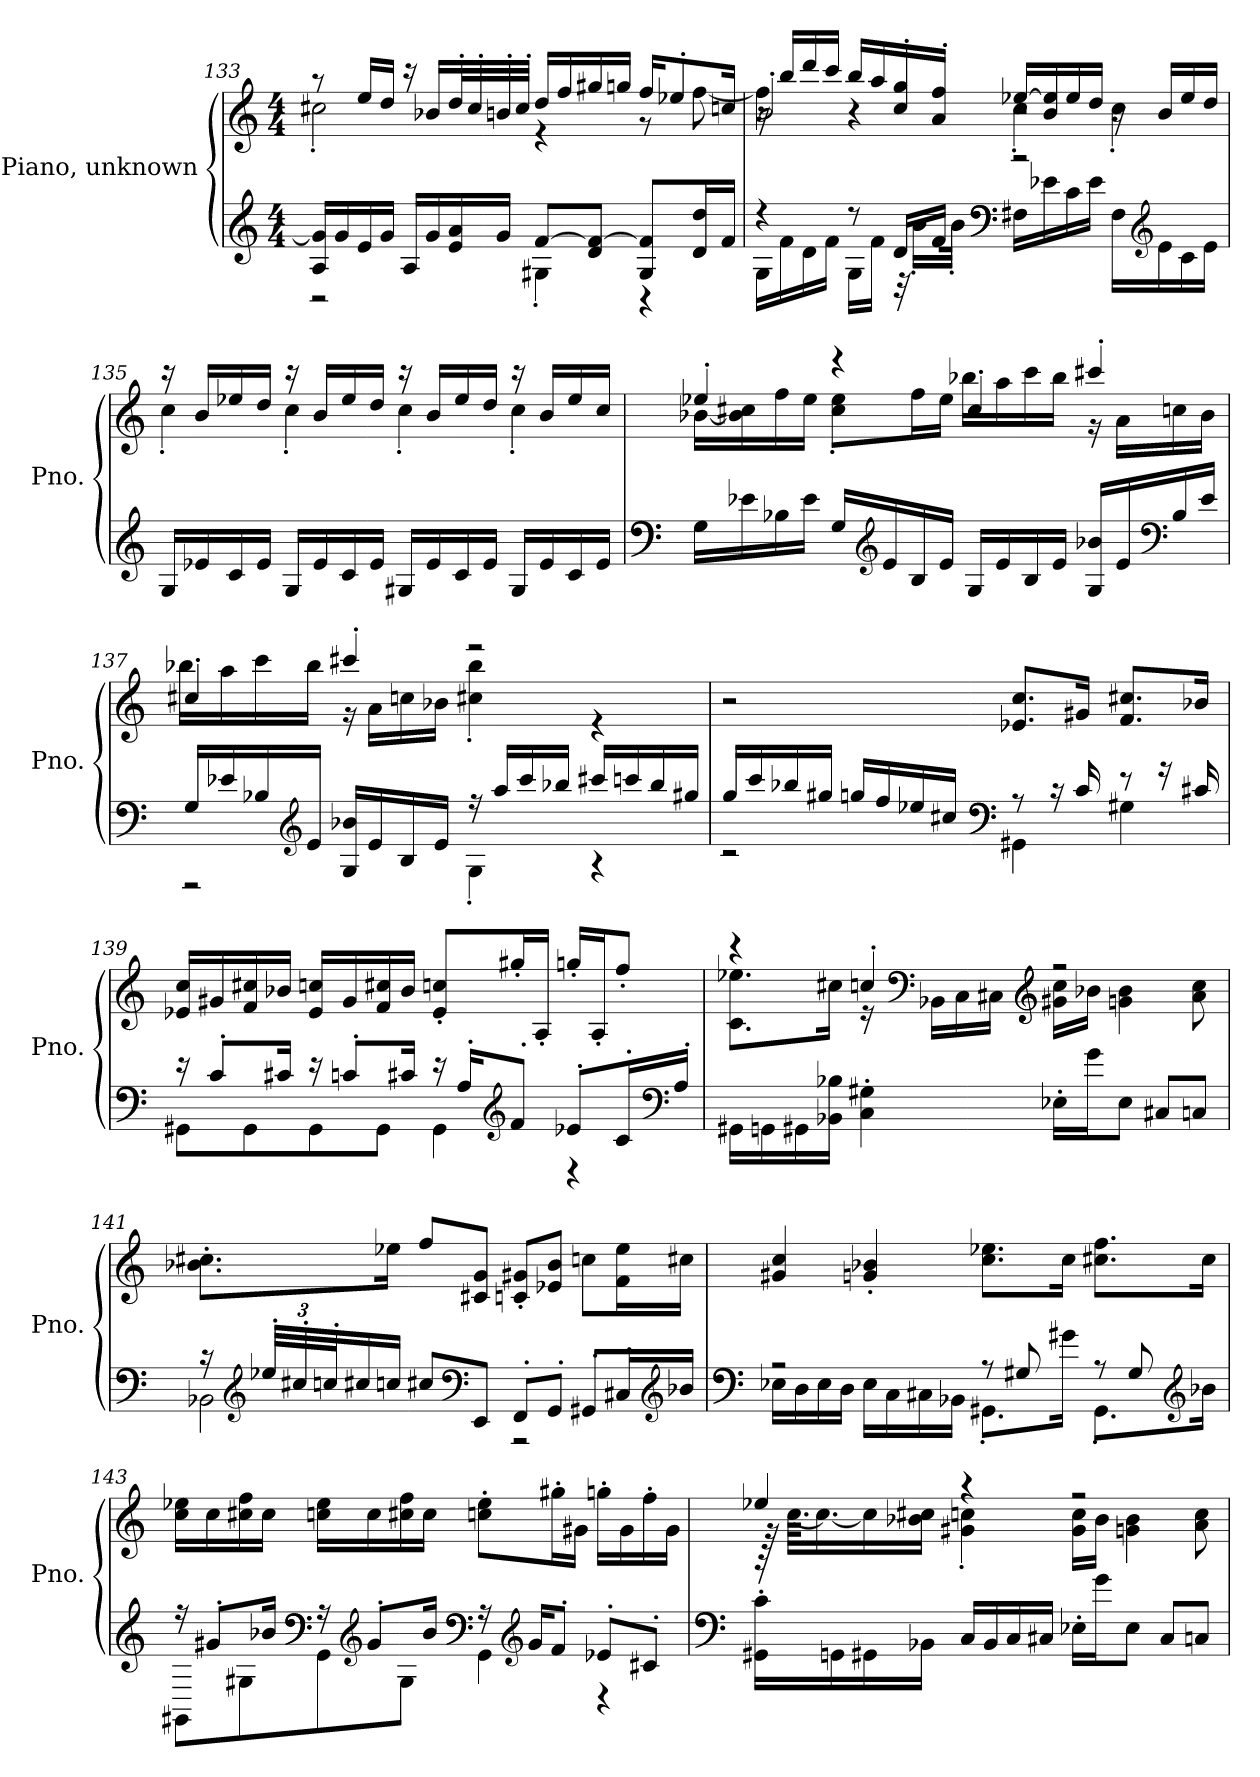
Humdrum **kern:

**kern	**kern
*part1	*part1
*staff2	*staff1
*I"Piano, unknown	*
*I'Pno.	*
!!LO:LB:g=z
*clefG2	*clefG2
*k[]	*k[]
*M4/4	*M4/4
=133	=133
*^	*^
16A/ 16g/]LL	2r	8r	2cc#X'\
16g/	.	.	.
16e/	.	16ee/LL	.
16g/JJ	.	16dd/JJ	.
16A/LL	.	16r	.
16g/	.	16b-X/LL	.
16e/ 16a/	.	32dd'/L	.
.	.	32cc#'/	.
16g/JJ	.	32bn'/	.
.	.	32cc#'/JJJ	.
[8f/L	4G#X'\	16dd/LL	4r
.	.	16ff/	.
8d/ 8f/_J	.	16gg#X/	.
.	.	16ggn/JJ	.
8G#/ 8f/]L	4r	16ff/KL	8r
.	.	8ee-X'/	.
16d/ 16dd/L	.	.	[8ff\
16f/JJ	.	16ccn/Jk	.
!!LO:LB:g=z
=134	=134	=134	=134
*	*	*	*^
4r	16G\LL	16r	4ff\]	2b'/
.	16f\	16bb/LL	.	.
.	16d\	16ddd/	.	.
.	16f\JJ	16ccc/JJ	.	.
8r	16G\LL	16bb/LL	4r	.
.	16f\JJ	16aa/	.	.
16d/LL	32r	16cc/' 16gg/'	.	.
.	16b'\LL	.	.	.
16f/JJ	.	16a/' 16ff/'JJ	.	.
.	32b'\JJk	.	.	.
*clefF4	*	*	*	*
2r	16F#X\LL	[16ee-X/LL	4cc'\	2r
.	16e-X\	16b/ 16ee-/]	.	.
.	16c\	16ee-/	.	.
.	16e-\JJ	16dd/JJ	.	.
.	16F#\LL	16r	4cc'\	.
*clefG2	*	*	*	*
.	16e-\	16b/LL	.	.
.	16c\	16ee-/	.	.
.	16e-\JJ	16dd/JJ	.	.
*v	*v	*	*	*
*	*	*v	*v
=135	=135	=135
16G/LL	16r	4cc'\
16e-X/	16b/LL	.
16c/	16ee-X/	.
16e-/JJ	16dd/JJ	.
16G/LL	16r	4cc'\
16e-/	16b/LL	.
16c/	16ee-/	.
16e-/JJ	16dd/JJ	.
16G#X/LL	16r	4cc'\
16e-/	16b/LL	.
16c/	16ee-/	.
16e-/JJ	16dd/JJ	.
16G#/LL	16r	4cc'\
16e-/	16b/LL	.
16c/	16ee-/	.
16e-/JJ	16cc/JJ	.
!!LO:LB:g=z	!!
=136	=136	=136
*clefF4	*	*
16G\LL	4ee-X'/	[16b-X\LL
16e-X\	.	16b-\] 16cc#X\
16B-X\	.	16ff\
16e-\JJ	.	16ee-\JJ
16G/LL	4r	8cc#\' 8ee-\'L
*clefG2	*	*
16e-/	.	.
16B-/	.	16ff\L
16e-/JJ	.	16ee-\JJ
16G/LL	4cc#'/	16bb-X\LL
16e-/	.	16aa\
16B-/	.	16ccc\
16e-/JJ	.	16bb-\JJ
16G/ 16b-X/LL	4ccc#X'/	16r
16e-/	.	16a\LL
*clefF4	*	*
16B-/	.	16ccn\
16e-/JJ	.	16b-\JJ
!!LO:LB:g=z	!!
=137	=137	=137
*^	*	*
16G/LL	2r	4cc#X'/	16bb-X\LL
16e-X/	.	.	16aa\
16B-X/	.	.	16ccc\
*clefG2	*	*	*
16e-/JJ	.	.	16bb-\JJ
16G/ 16b-X/LL	.	4ccc#X'/	16r
16e-/	.	.	16a\LL
16B-/	.	.	16ccn\
16e-/JJ	.	.	16b-X\JJ
16r	4G'\	2r	4cc#X\' 4bb-\'
16aa/LL	.	.	.
16ccc/	.	.	.
16bb-X/JJ	.	.	.
16ccc#X/LL	4r	.	4r
16cccn/	.	.	.
16bb-/	.	.	.
16gg#X/JJ	.	.	.
*	*	*v	*v
!!LO:LB:g=z
=138	=138	=138
16gg/LL	2r	2r
16ccc/	.	.
16bb-X/	.	.
16gg#X/JJ	.	.
16ggn/LL	.	.
16ff/	.	.
16ee-X/	.	.
16cc#X/JJ	.	.
*clefF4	*	*
8r	4GG#X\	8.e-X/ 8.cc/L
16r	.	.
16c/	.	16g#X/Jk
8r	4G#X\	8.f/ 8.cc#X/L
16r	.	.
16c#X/	.	16b-X/Jk
!!LO:PB:g=z
=139	=139	=139
16r	8GG#X\L	16e-X/ 16cc/LL
8c'/L	.	16g#X/
.	8GG#\	16f/ 16cc#X/
16c#X/Jk	.	16b-X/JJ
16r	8GG#\	16e-/ 16ccn/LL
8cn'/L	.	16g#/
.	8GG#\J	16f/ 16cc#X/
16c#X/Jk	.	16b-/JJ
16r	4GG#\	8e-/' 8ccn/'L
16A'/KL	.	.
*clefG2	*	*
8f'/J	.	16gg#X'/L
.	.	16A'/JJ
8e-X'/L	4r	16ggn'/LL
.	.	16A'/J
16c#'/L	.	8ff'/J
*clefF4	*	*
16A'/JJ	.	.
*v	*v	*
!!LO:LB:g=z
=140	=140
*	*^
16GG#X\LL	4r	8.c\ 8.ee-X\L
16GGn\	.	.
16GG#X\	.	.
16BB-X\ 16B-X\JJ	.	16cc#X\Jk
4C\' 4G#X\'	4ccn'/	16r
*	*clefF4	*
.	.	16BB-X\LL
.	.	16C\
.	.	16C#X\JJ
*	*clefG2	*
16E-X'\LL	2r	16g#X\ 16cc\LL
16g\J	.	16b-X\JJ
8E-\J	.	4gn\ 4b-\
8C#X/L	.	.
8Cn/J	.	8a\ 8cc\
*	*v	*v
!!LO:LB:g=z
=141	=141
*^	*
16r	2BB-X\	8.b-X\' 8.cc#X\'L
*clefG2	*	*
*Xbrackettup	*	*
48ee-X'/LLL	.	.
48cc#X'/	.	.
48ccn'/J	.	.
16cc#X/	.	.
16ccn/JJ	.	16ee-X\Jk
8cc#X/L	.	8ff/L
*clefF4	*	*
8EE/J	.	8c#X/ 8g/J
8FF'/L	2r	8cn/' 8g#X/'L
8GG'/J	.	8e-X/ 8b-/J
8GG#X'/L	.	8ccn\L
16C#X'/L	.	16f\ 16ee-\L
*clefG2	*	*
16b-X/JJ	.	16cc#X\JJ
!!LO:LB:g=z
=142	=142	=142
*clefF4	*	*
2r	16E-X\LL	4g#X/ 4cc/
.	16D\	.
.	16E-\	.
.	16D\JJ	.
.	16E-\LL	4gn/' 4b-X/'
.	16C\	.
.	16C#X\	.
.	16BB-X\JJ	.
8r	8.GG#X'\L	8.cc\ 8.ee-X\L
8G#X/	.	.
.	16g#X\Jk	16cc\Jk
8r	8.GG#'\L	8.cc#X\ 8.ff\L
8G#/	.	.
*clefG2	*	*
.	16b-X\Jk	16cc#\Jk
!!LO:LB:g=z
=143	=143	=143
16r	8GG#X\L	16cc\ 16ee-X\LL
8g#X'/L	.	16cc\
.	8G#X\	16cc#X\ 16ff\
16b-X/Jk	.	16cc#\JJ
*clefF4	*	*
16r	8GG#\	16ccn\ 16ee-\LL
*clefG2	*	*
8g#'/L	.	16cc\
.	8G#\J	16cc#X\ 16ff\
16b-/Jk	.	16cc#\JJ
*clefF4	*	*
16r	4GG#\	8ccn\' 8ee-\'L
*clefG2	*	*
16g#/KL	.	.
8f'/J	.	16gg#X'\L
.	.	16g#X\JJ
8e-X'/L	4r	16ggn'\LL
.	.	16g#\
8c#X'/J	.	16ff'\
.	.	16g#\JJ
*v	*v	*
!!LO:LB:g=z
=144	=144
*clefF4	*
*	*^
16GG#X\' 16c\'LL	4ee-X/	128r
.	.	[64.cc\KKLL
.	.	16.cc\_
16GGn\	.	.
16GG#X\	.	16cc\]
16BB-X\JJ	.	16b-X\ 16cc#X\JJ
16C/LL	4r	4g#X\' 4ccn\'
16BB-/	.	.
16C/	.	.
16C#X/JJ	.	.
16E-X'\LL	2r	16g#\ 16cc\LL
16g\J	.	16b-\JJ
8E-\J	.	4gn\ 4b-\
8C#/L	.	.
8Cn/J	.	8a\ 8cc\
*	*v	*v
=	=
*-	*-
